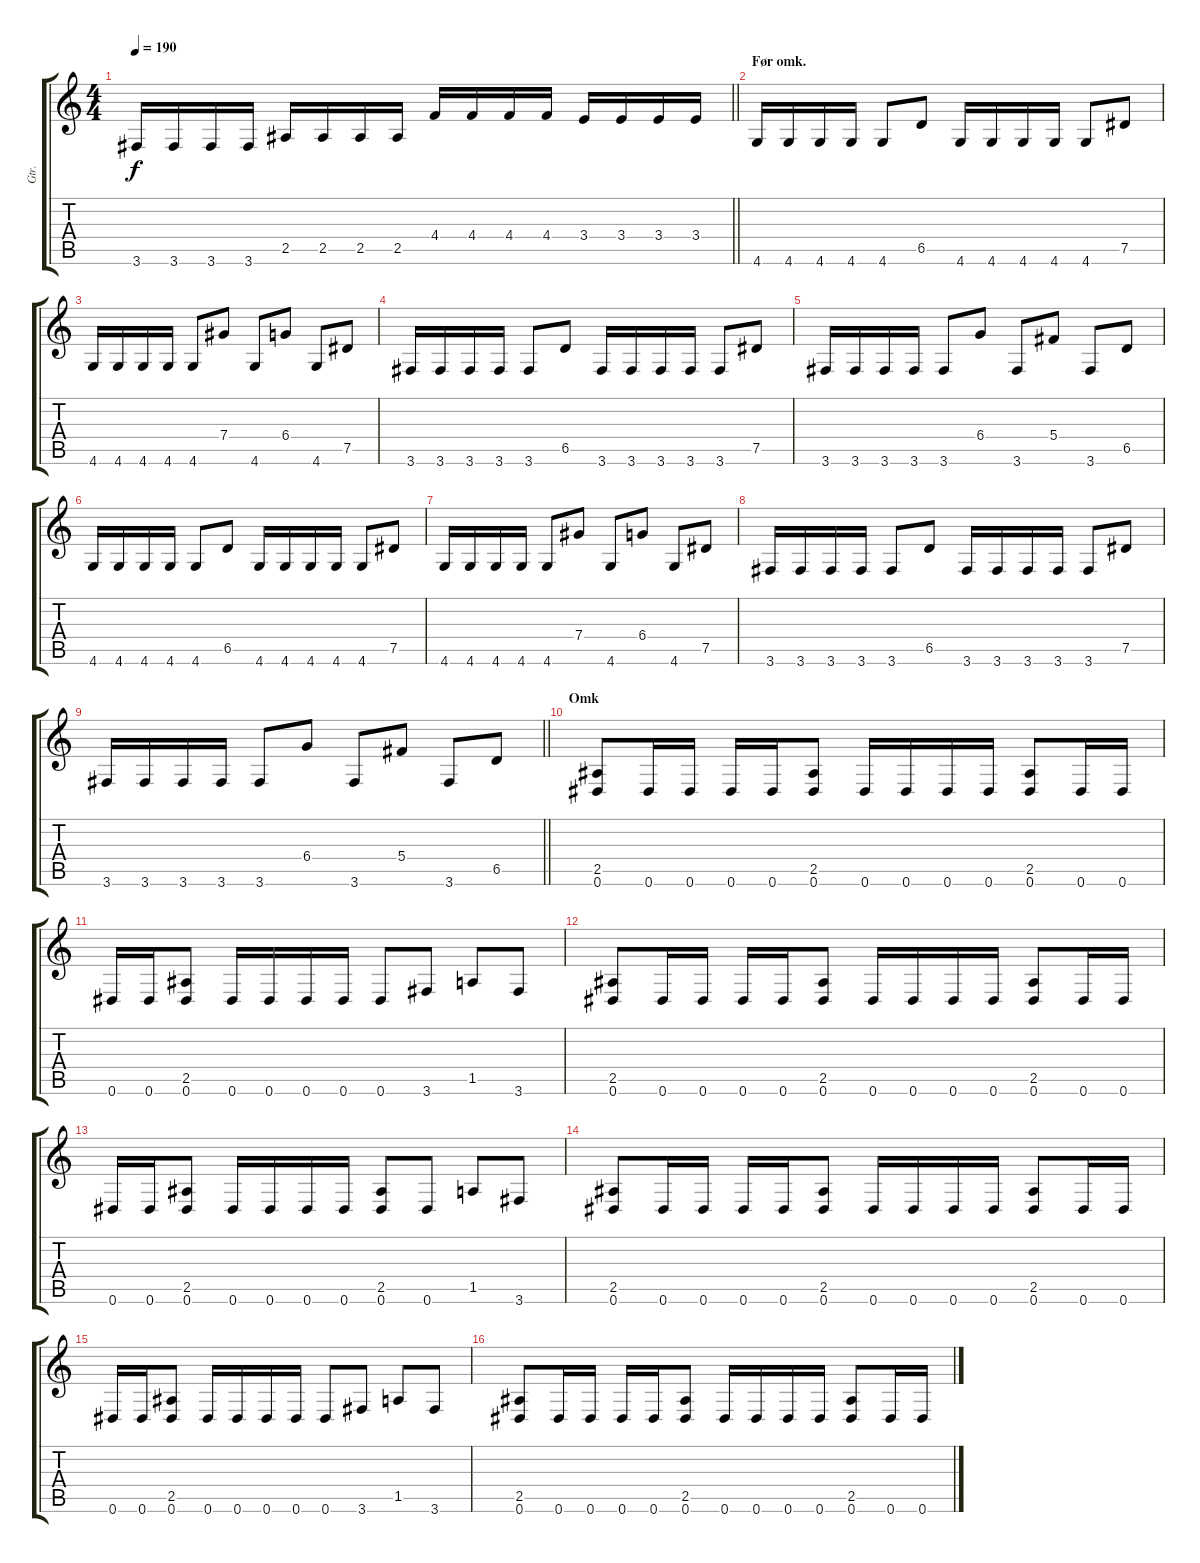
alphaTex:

\track ("Gtr." "Gtr.") {instrument distortionguitar}
\staff {score tabs}
\tuning (Eb4 Bb3 Gb3 Db3 Ab2 Eb2) {hide}
\ts (4 4)
\tempo 190
\clef g2
\barLineRight lightlight
\ks c
3.6.16{dy f} 3.6.16 3.6.16 3.6.16 2.5.16 2.5.16 2.5.16 2.5.16 4.4.16 4.4.16 4.4.16 4.4.16 3.4.16 3.4.16 3.4.16 3.4.16 |
\section ("" "Før omk.")
4.6.16 4.6.16 4.6.16 4.6.16 4.6.8 6.5.8 4.6.16 4.6.16 4.6.16 4.6.16 4.6.8 7.5.8 |
4.6.16 4.6.16 4.6.16 4.6.16 4.6.8 7.4.8 4.6.8 6.4.8 4.6.8 7.5.8 |
3.6.16 3.6.16 3.6.16 3.6.16 3.6.8 6.5.8 3.6.16 3.6.16 3.6.16 3.6.16 3.6.8 7.5.8 |
3.6.16 3.6.16 3.6.16 3.6.16 3.6.8 6.4.8 3.6.8 5.4.8 3.6.8 6.5.8 |
4.6.16 4.6.16 4.6.16 4.6.16 4.6.8 6.5.8 4.6.16 4.6.16 4.6.16 4.6.16 4.6.8 7.5.8 |
4.6.16 4.6.16 4.6.16 4.6.16 4.6.8 7.4.8 4.6.8 6.4.8 4.6.8 7.5.8 |
3.6.16 3.6.16 3.6.16 3.6.16 3.6.8 6.5.8 3.6.16 3.6.16 3.6.16 3.6.16 3.6.8 7.5.8 |
\barLineRight lightlight
3.6.16 3.6.16 3.6.16 3.6.16 3.6.8 6.4.8 3.6.8 5.4.8 3.6.8 6.5.8 |
\section ("" "Omk")
(2.5 0.6).8 0.6.16 0.6.16 0.6.16 0.6.16 (2.5 0.6).8 0.6.16 0.6.16 0.6.16 0.6.16 (2.5 0.6).8 0.6.16 0.6.16 |
0.6.16 0.6.16 (2.5 0.6).8 0.6.16 0.6.16 0.6.16 0.6.16 0.6.8 3.6.8 1.5.8 3.6.8 |
(2.5 0.6).8 0.6.16 0.6.16 0.6.16 0.6.16 (2.5 0.6).8 0.6.16 0.6.16 0.6.16 0.6.16 (2.5 0.6).8 0.6.16 0.6.16 |
0.6.16 0.6.16 (2.5 0.6).8 0.6.16 0.6.16 0.6.16 0.6.16 (2.5 0.6).8 0.6.8 1.5.8 3.6.8 |
(2.5 0.6).8 0.6.16 0.6.16 0.6.16 0.6.16 (2.5 0.6).8 0.6.16 0.6.16 0.6.16 0.6.16 (2.5 0.6).8 0.6.16 0.6.16 |
0.6.16 0.6.16 (2.5 0.6).8 0.6.16 0.6.16 0.6.16 0.6.16 0.6.8 3.6.8 1.5.8 3.6.8 |
(2.5 0.6).8 0.6.16 0.6.16 0.6.16 0.6.16 (2.5 0.6).8 0.6.16 0.6.16 0.6.16 0.6.16 (2.5 0.6).8 0.6.16 0.6.16
